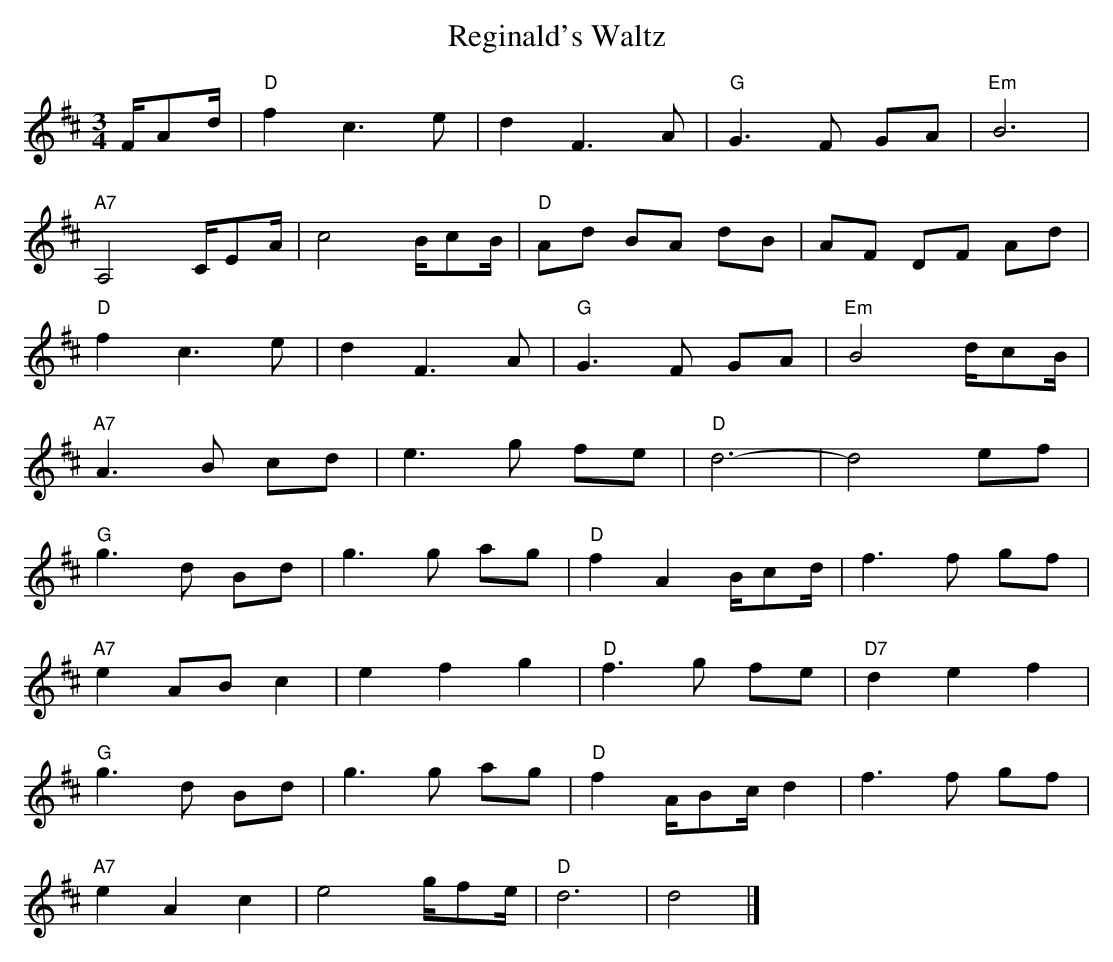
X:1
T:Reginald's Waltz
M:3/4
L:1/8
K:D
F/2Ad/2|"D"f2 c3e|d2 F3A|"G"G3F GA|"Em"B6|
"A7"A,4 C/2EA/2|c4 B/2cB/2|"D"Ad BA dB|AF DF Ad|
"D"f2 c3e|d2 F3A|"G"G3F GA|"Em"B4 d/2cB/2|
"A7"A3B cd|e3g fe|"D"d6-|d4 ef|
"G"g3d Bd|g3g ag|"D"f2 A2 B/2cd/2|f3f gf|
"A7"e2 AB c2|e2 f2 g2|"D"f3g fe|"D7"d2 e2 f2|
"G"g3d Bd|g3g ag|"D"f2 A/2Bc/2 d2|f3f gf|
"A7"e2 A2 c2|e4 g/2fe/2|"D"d6|d4|]
